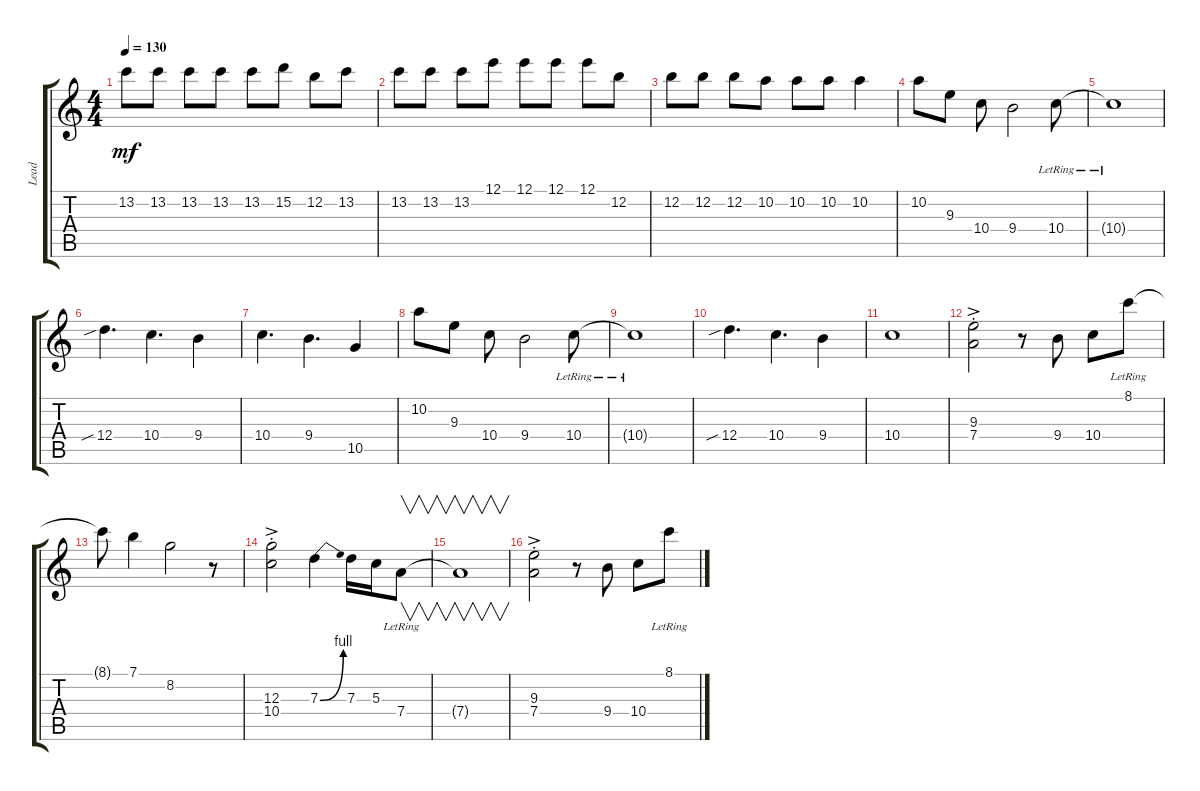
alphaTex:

\track ("Lead" "Lead") {instrument distortionguitar}
\staff {score tabs}
\tuning (E4 B3 G3 D3 A2 E2) {hide}
\ts (4 4)
\tempo 130
\clef g2
\ks c
13.2.8{dy mf} 13.2.8 13.2.8 13.2.8 13.2.8 15.2.8 12.2.8 13.2.8 |
13.2.8 13.2.8 13.2.8 12.1.8 12.1.8 12.1.8 12.1.8 12.2.8 |
12.2.8 12.2.8 12.2.8 10.2.8 10.2.8 10.2.8 10.2.4 |
10.2.8 9.3.8 10.4.8 9.4.2 10.4{lr}.8 |
10.4{lr t}.1 |
12.4{sib}.4{d} 10.4.4{d} 9.4.4 |
10.4.4{d} 9.4.4{d} 10.5.4 |
10.2.8 9.3.8 10.4.8 9.4.2 10.4{lr}.8 |
10.4{lr t}.1 |
12.4{sib}.4{d} 10.4.4{d} 9.4.4 |
10.4.1 |
(9.3{ac st} 7.4{ac st}).2 r.8 9.4.8 10.4.8 8.1{lr}.8 |
8.1{t}.8 7.1.4 8.2.2 r.8 |
(12.3{ac st} 10.4{ac st}).2 7.3{be (bend 0 0 60 4)}.4 7.3.16 5.3.16 7.4{lr}.8{v} |
7.4{t}.1{v} |
(9.3{ac st} 7.4{ac st}).2 r.8 9.4.8 10.4.8 8.1{lr}.8
